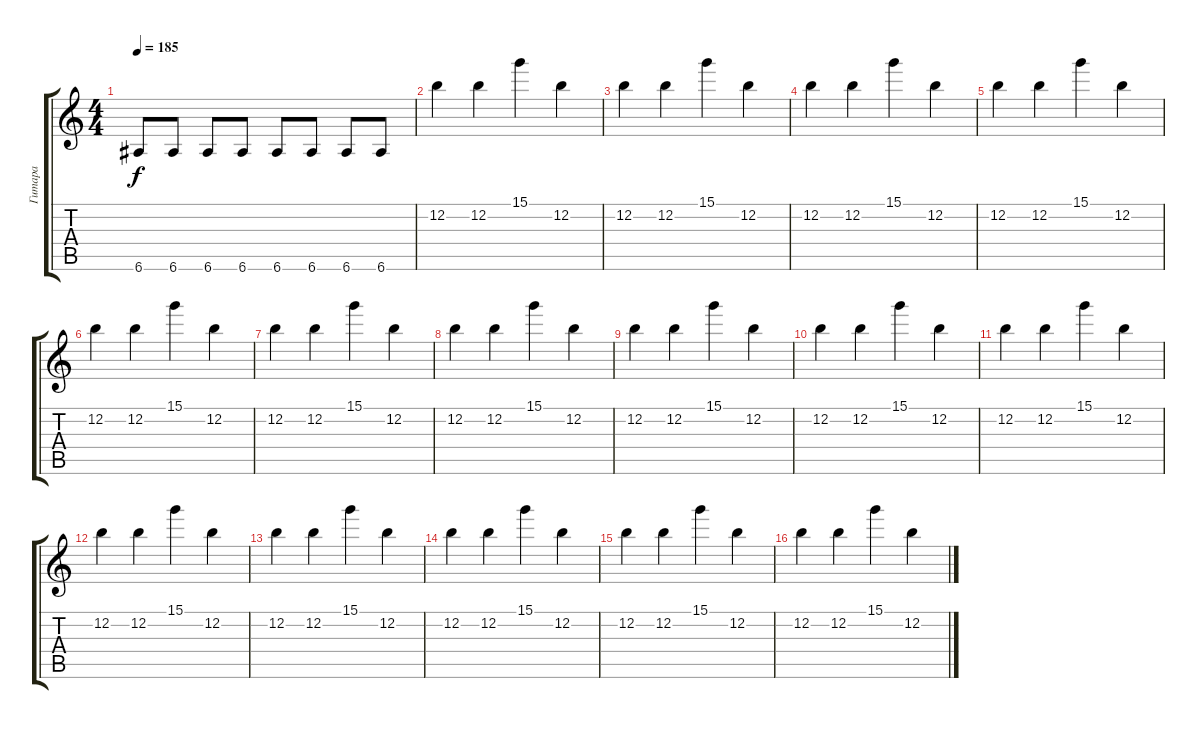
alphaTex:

\track ("Гитара" "Гитара") {instrument overdrivenguitar}
\staff {score tabs}
\tuning (E4 B3 G3 D3 A2 E2) {hide}
\ts (4 4)
\tempo 185
\clef g2
\ks c
6.6.8{dy f} 6.6.8 6.6.8 6.6.8 6.6.8 6.6.8 6.6.8 6.6.8 |
12.2.4 12.2.4 15.1.4 12.2.4 |
12.2.4 12.2.4 15.1.4 12.2.4 |
12.2.4 12.2.4 15.1.4 12.2.4 |
12.2.4 12.2.4 15.1.4 12.2.4 |
12.2.4 12.2.4 15.1.4 12.2.4 |
12.2.4 12.2.4 15.1.4 12.2.4 |
12.2.4 12.2.4 15.1.4 12.2.4 |
12.2.4 12.2.4 15.1.4 12.2.4 |
12.2.4 12.2.4 15.1.4 12.2.4 |
12.2.4 12.2.4 15.1.4 12.2.4 |
12.2.4 12.2.4 15.1.4 12.2.4 |
12.2.4 12.2.4 15.1.4 12.2.4 |
12.2.4 12.2.4 15.1.4 12.2.4 |
12.2.4 12.2.4 15.1.4 12.2.4 |
12.2.4 12.2.4 15.1.4 12.2.4
